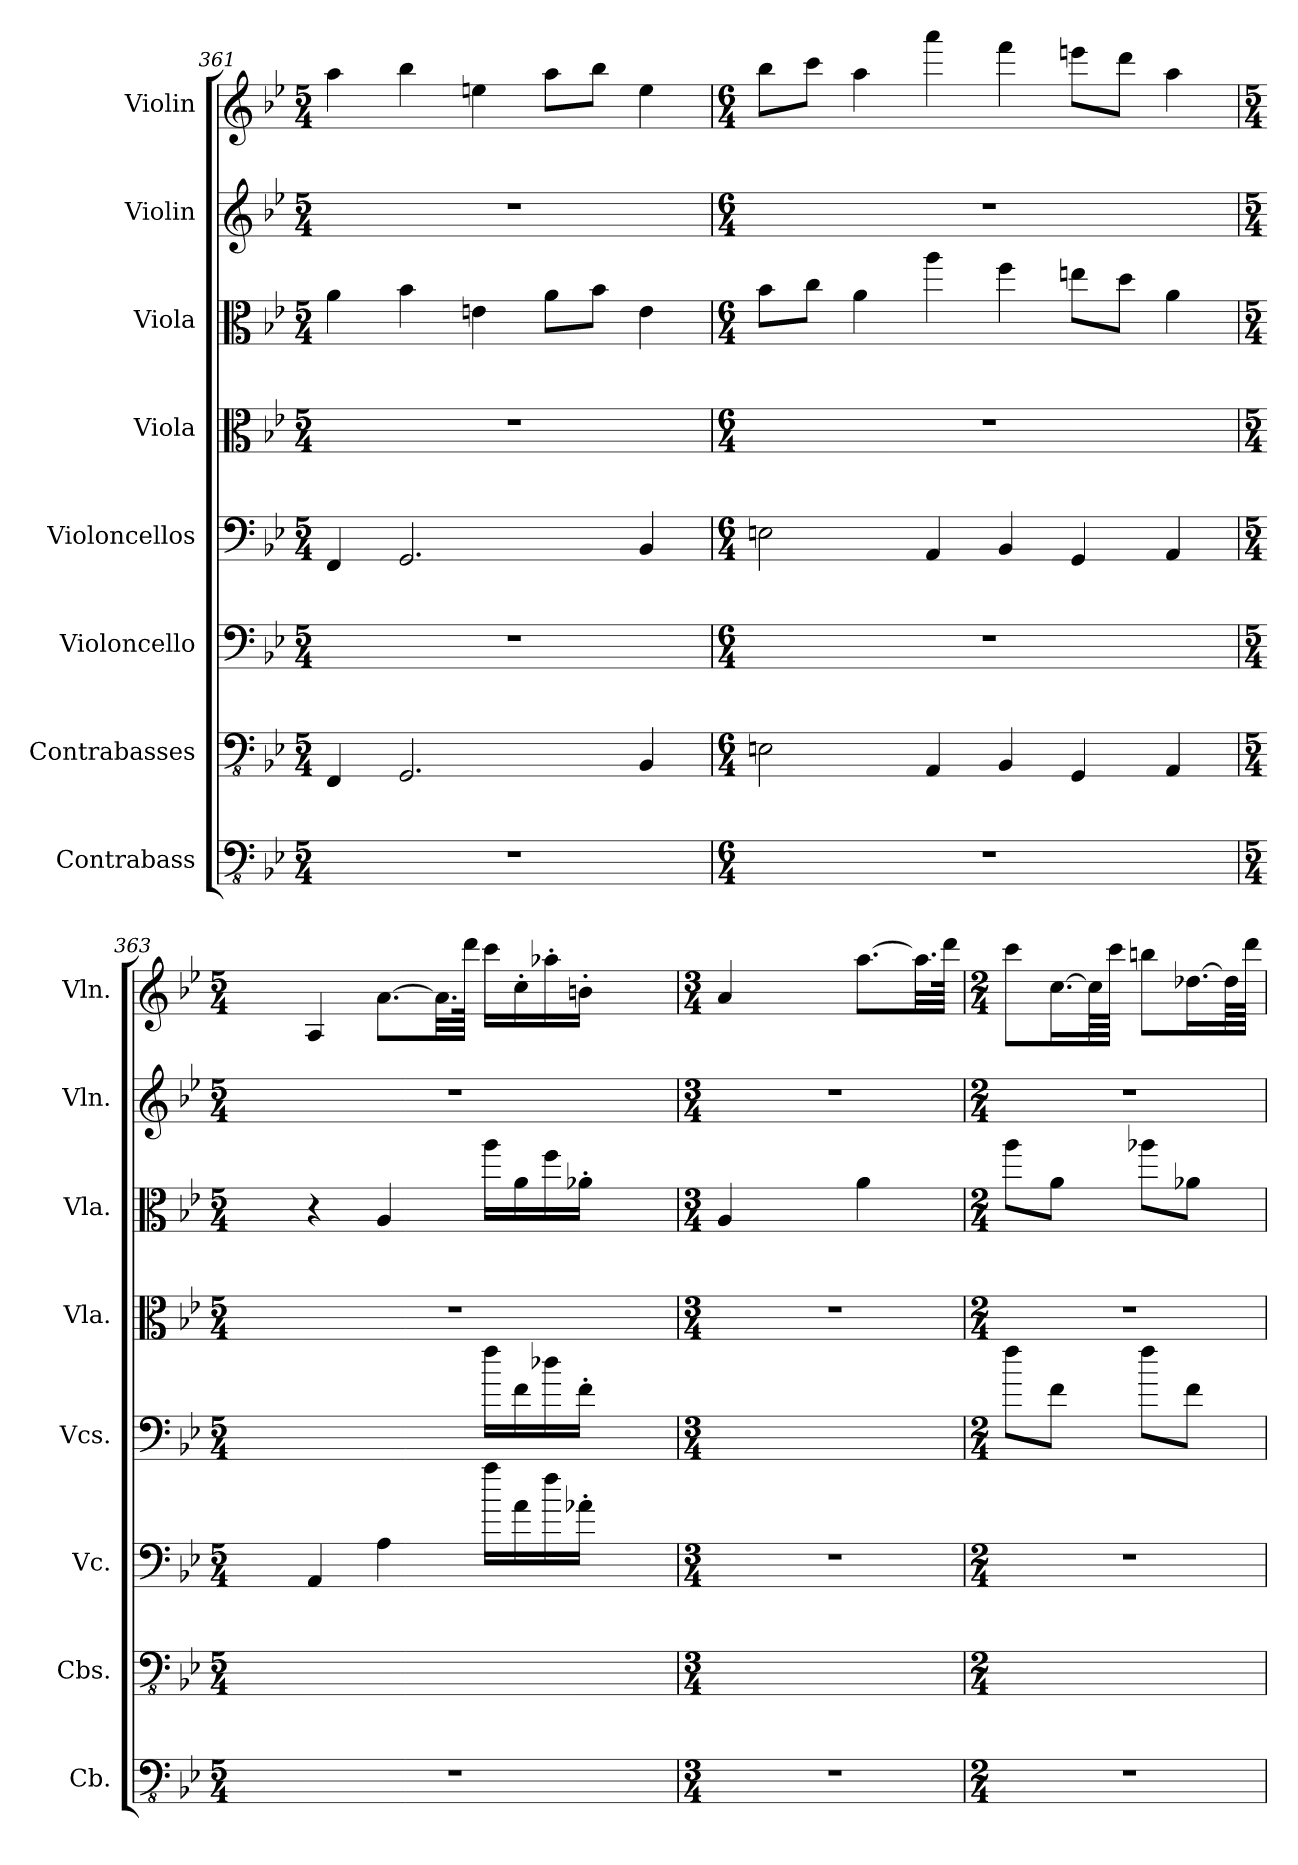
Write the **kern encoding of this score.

**kern	**kern	**kern	**kern	**kern	**kern	**kern	**kern
*part8	*part7	*part6	*part5	*part4	*part3	*part2	*part1
*staff8	*staff7	*staff6	*staff5	*staff4	*staff3	*staff2	*staff1
*I"Contrabass	*I"Contrabasses	*I"Violoncello	*I"Violoncellos	*I"Viola	*I"Viola	*I"Violin	*I"Violin
*I'Cb.	*I'Cbs.	*I'Vc.	*I'Vcs.	*I'Vla.	*I'Vla.	*I'Vln.	*I'Vln.
*clefFv4	*clefFv4	*clefF4	*clefF4	*clefC3	*clefC3	*clefG2	*clefG2
*ITrd7c12	*	*	*	*	*	*	*
*k[b-e-]	*k[b-e-]	*k[b-e-]	*k[b-e-]	*k[b-e-]	*k[b-e-]	*k[b-e-]	*k[b-e-]
*M5/4	*M5/4	*M5/4	*M5/4	*M5/4	*M5/4	*M5/4	*M5/4
=361	=361	=361	=361	=361	=361	=361	=361
4%5r	4FFF/	4%5r	4FF/	4%5r	4a\	4%5r	4aa\
.	2.GGG/	.	2.GG/	.	4b-\	.	4bb-\
.	.	.	.	.	4en\	.	4een\
.	.	.	.	.	8a\L	.	8aa\L
.	.	.	.	.	8b-\J	.	8bb-\J
.	4BBB-/	.	4BB-/	.	4e\	.	4ee\
!!LO:PB:g=z
=362	=362	=362	=362	=362	=362	=362	=362
*M6/4	*M6/4	*M6/4	*M6/4	*M6/4	*M6/4	*M6/4	*M6/4
1.r	2EEn\	1.r	2En\	1.r	8b-\L	1.r	8bb-\L
.	.	.	.	.	8cc\J	.	8ccc\J
.	.	.	.	.	4a\	.	4aa\
.	4AAA/	.	4AA/	.	4aa\	.	4aaa\
.	4BBB-/	.	4BB-/	.	4ff\	.	4fff\
.	4GGG/	.	4GG/	.	8een\L	.	8eeen\L
.	.	.	.	.	8dd\J	.	8ddd\J
.	4AAA/	.	4AA/	.	4a\	.	4aa\
=363	=363	=363	=363	=363	=363	=363	=363
*M5/4	*M5/4	*M5/4	*M5/4	*M5/4	*M5/4	*M5/4	*M5/4
4%5r	1ryy	4ryy	4ryy	4%5r	4ryy	4%5r	4ryy
.	.	4AA/	2ryy	.	4r	.	4A/
.	.	4A\	.	.	4A/	.	[8.a\L
.	.	.	.	.	.	.	32.a\LL]
.	.	.	.	.	.	.	64ddd\JJJk
.	.	16aa\LL	16ff\LL	.	16aa\LL	.	16ccc\LL
.	.	16a\	16f\	.	16a\	.	16cc'\
.	.	16ff\	16dd-X\	.	16ff\	.	16aa-X'\
.	.	16a-X'\JJ	16f'\JJ	.	16a-X'\JJ	.	16bn'\JJ
.	4ryy	4ryy	4ryy	.	4ryy	.	4ryy
=364	=364	=364	=364	=364	=364	=364	=364
*M3/4	*M3/4	*M3/4	*M3/4	*M3/4	*M3/4	*M3/4	*M3/4
2.r	2.ryy	2.r	2.ryy	2.r	4A/	2.r	4a/
.	.	.	.	.	4ryy	.	4ryy
.	.	.	.	.	4a\	.	[8.aa\L
.	.	.	.	.	.	.	32.aa\LL]
.	.	.	.	.	.	.	64ddd\JJJk
!!LO:PB:g=z
=365	=365	=365	=365	=365	=365	=365	=365
*M2/4	*M2/4	*M2/4	*M2/4	*M2/4	*M2/4	*M2/4	*M2/4
*	*	*	*	*	*	*	*MM201
2r	2ryy	2r	8ff\L	2r	8aa\L	2r	8ccc\L
.	.	.	8f\J	.	8a\J	.	[16.cc\L
.	.	.	.	.	.	.	64cc\LL]
.	.	.	.	.	.	.	64ccc\JJJJ
.	.	.	8ff\L	.	8aa-X\L	.	8bbn\L
.	.	.	8f\J	.	8a-X\J	.	[16.dd-X\L
.	.	.	.	.	.	.	64dd-\LL]
.	.	.	.	.	.	.	64ddd\JJJJ
=	=	=	=	=	=	=	=
*-	*-	*-	*-	*-	*-	*-	*-
